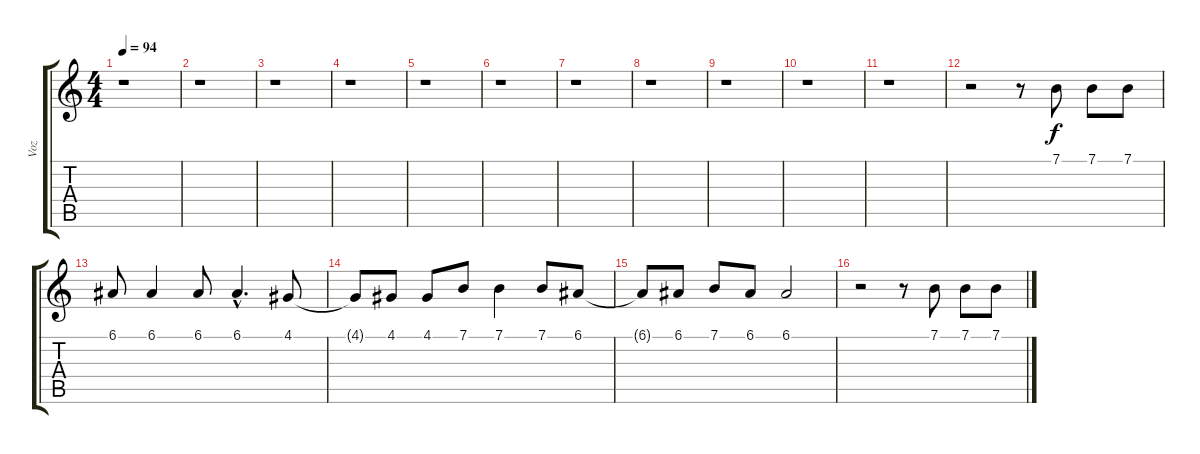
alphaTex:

\track ("Voz" "Voz") {instrument sopranosax}
\staff {score tabs}
\tuning (E4 B3 G3 D3 A2 E2) {hide}
\ts (4 4)
\tempo 94
\clef g2
\ks c
r.1{dy f instrument sopranosax} |
r.1 |
r.1 |
r.1 |
r.1 |
r.1 |
r.1 |
r.1 |
r.1 |
r.1 |
r.1 |
r.2 r.8 7.1.8 7.1.8 7.1.8 |
6.1.8 6.1.4 6.1.8 6.1{hac}.4{d} 4.1.8 |
4.1{t}.8 4.1.8 4.1.8 7.1.8 7.1.4 7.1.8 6.1.8 |
6.1{t}.8 6.1.8 7.1.8 6.1.8 6.1.2 |
r.2 r.8 7.1.8 7.1.8 7.1.8
